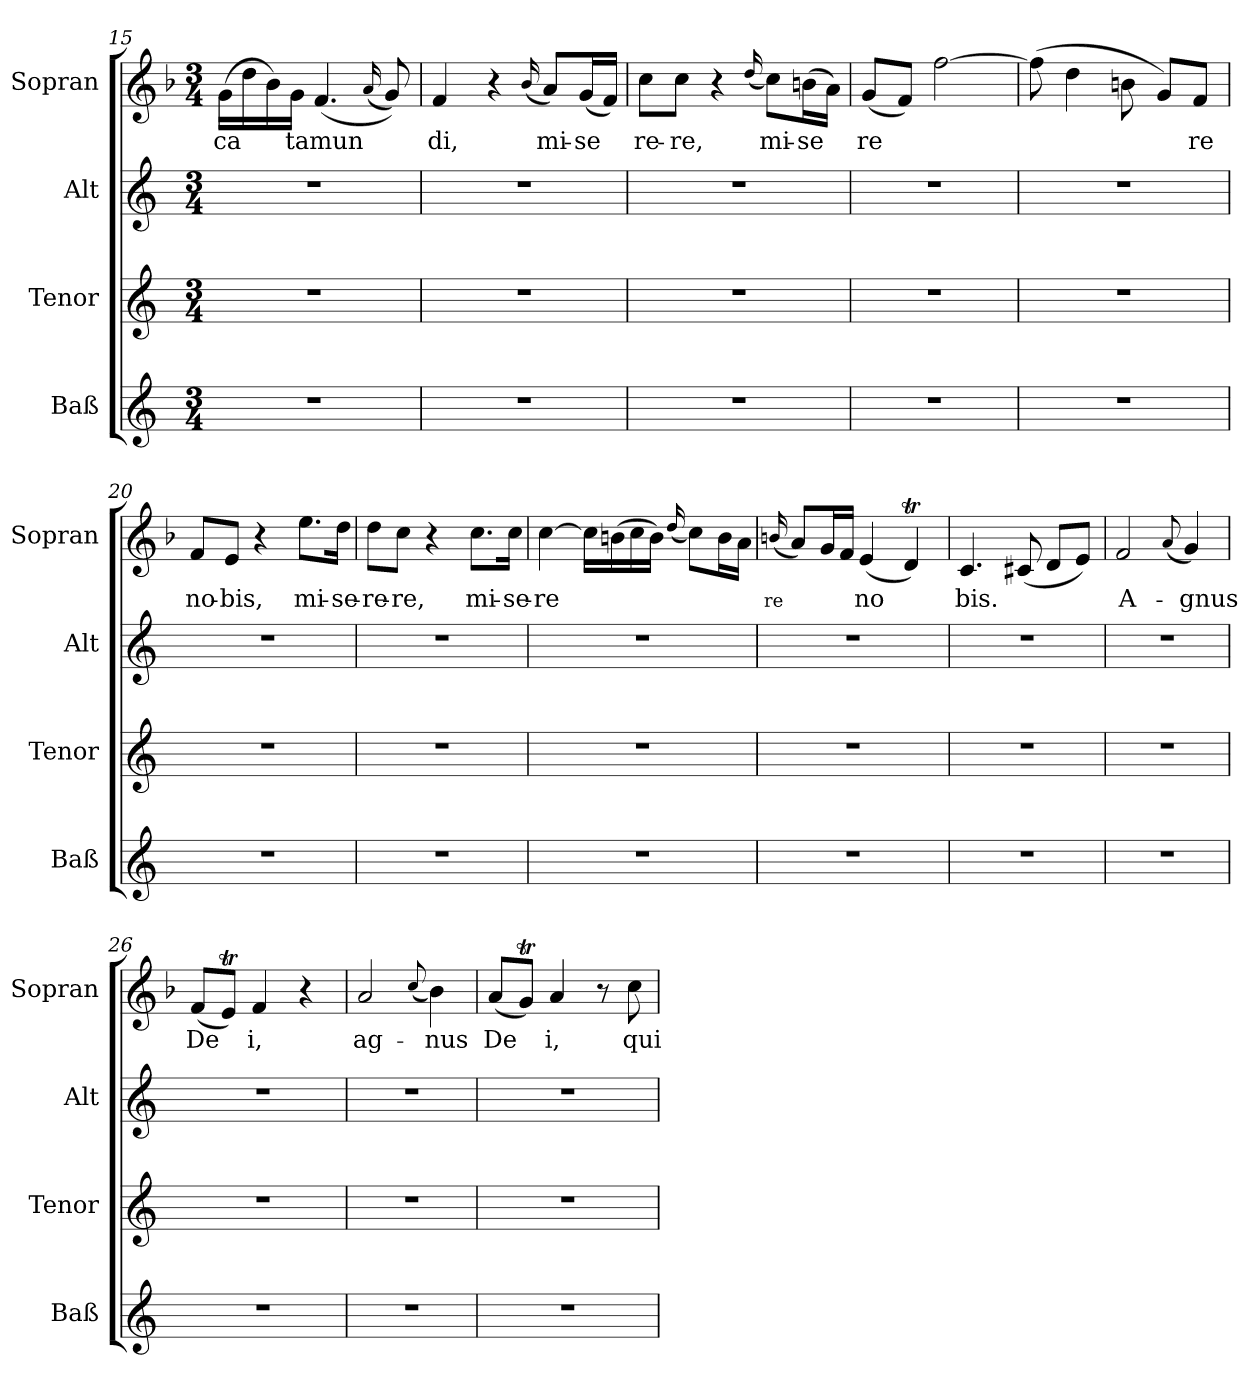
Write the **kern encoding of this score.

**kern	**kern	**kern	**kern	**text
*part4	*part3	*part2	*part1	*part1
*staff4	*staff3	*staff2	*staff1	*staff1
*I"Baß	*I"Tenor	*I"Alt	*I"Sopran	*
*I'Baß	*I'Tenor	*I'Alt	*I'Sopran	*
*clefG2	*clefG2	*clefG2	*clefG2	*
*k[]	*k[]	*k[]	*k[b-]	*
*M3/4	*M3/4	*M3/4	*M3/4	*
=15	=15	=15	=15	=15
!LO:N:vis=2	!LO:N:vis=2	!LO:N:vis=2	!	!LO:LY:b
2.r	2.r	2.r	(>16gLL	-ca
.	.	.	16dd	.
.	.	.	16b-)	.
!	!	!	!	!LO:LY:b
.	.	.	16gJJ	ta
!	!	!	!	!LO:LY:b
.	.	.	(<4.f	mun
.	.	.	(16qqa	.
.	.	.	(8g))	.
=16	=16	=16	=16	=16
!LO:N:vis=2	!LO:N:vis=2	!LO:N:vis=2	!	!LO:LY:b
2.r	2.r	2.r	4f	di,
.	.	.	4r	.
.	.	.	(16qqb-/	.
!	!	!	!	!LO:LY:b
.	.	.	8aL)	mi-
!	!	!	!	!LO:LY:b
.	.	.	(<16gL	-se
.	.	.	16fJJ)	.
=17	=17	=17	=17	=17
!LO:N:vis=2	!LO:N:vis=2	!LO:N:vis=2	!	!LO:LY:b
2.r	2.r	2.r	8ccL	re-
!	!	!	!	!LO:LY:b
.	.	.	8ccJ	-re,
.	.	.	4r	.
.	.	.	(16qqdd/	.
!	!	!	!	!LO:LY:b
.	.	.	8ccL)	mi-
!	!	!	!	!LO:LY:b
.	.	.	(<16bnL	-se
.	.	.	16aJJ)	.
=18	=18	=18	=18	=18
!LO:N:vis=2	!LO:N:vis=2	!LO:N:vis=2	!	!LO:LY:b
2.r	2.r	2.r	(<8gL	re
.	.	.	8fJ)	.
.	.	.	[2ff	.
=19	=19	=19	=19	=19
!LO:N:vis=2	!LO:N:vis=2	!LO:N:vis=2	!	!
2.r	2.r	2.r	(>8ff]	.
.	.	.	4dd	.
.	.	.	8bn	.
.	.	.	8gL)	.
!	!	!	!	!LO:LY:b
.	.	.	8fJ	re
=20	=20	=20	=20	=20
!LO:N:vis=2	!LO:N:vis=2	!LO:N:vis=2	!	!LO:LY:b
2.r	2.r	2.r	8fL	no-
!	!	!	!	!LO:LY:b
.	.	.	8eJ	-bis,
.	.	.	4r	.
!	!	!	!	!LO:LY:b
.	.	.	8.eeL	mi-
!	!	!	!	!LO:LY:b
.	.	.	16ddJk	-se-
=21	=21	=21	=21	=21
!LO:N:vis=2	!LO:N:vis=2	!LO:N:vis=2	!	!LO:LY:b
2.r	2.r	2.r	8ddL	re-
!	!	!	!	!LO:LY:b
.	.	.	8ccJ	-re,
.	.	.	4r	.
!	!	!	!	!LO:LY:b
.	.	.	8.ccL	mi-
!	!	!	!	!LO:LY:b
.	.	.	16ccJk	-se-
=22	=22	=22	=22	=22
!LO:N:vis=2	!LO:N:vis=2	!LO:N:vis=2	!	!LO:LY:b
2.r	2.r	2.r	[4cc	-re
.	.	.	16ccLL]	.
.	.	.	(>16bn	.
.	.	.	16cc	.
.	.	.	16bJJ)	.
.	.	.	(16qqdd/	.
.	.	.	8ccL)	.
.	.	.	16bL	.
.	.	.	16aJJ	.
=23	=23	=23	=23	=23
!	!	!	!	!LO:LY:b
.	.	.	(16qqbn/	re
!LO:N:vis=2	!LO:N:vis=2	!LO:N:vis=2	!	!
2.r	2.r	2.r	8aL)	.
.	.	.	16gL	.
.	.	.	16fJJ	.
!	!	!	!	!LO:LY:b
.	.	.	(<4e	no
.	.	.	4dT)	.
=24	=24	=24	=24	=24
!LO:N:vis=2	!LO:N:vis=2	!LO:N:vis=2	!	!LO:LY:b
2.r	2.r	2.r	4.c	bis.
.	.	.	(<8c#X	.
.	.	.	8dL	.
.	.	.	8eJ)	.
=25	=25	=25	=25	=25
!LO:N:vis=2	!LO:N:vis=2	!LO:N:vis=2	!	!LO:LY:b
2.r	2.r	2.r	2f	A-
.	.	.	(8qqa	.
!	!	!	!	!LO:LY:b
.	.	.	4g)	-gnus
=26	=26	=26	=26	=26
!LO:N:vis=2	!LO:N:vis=2	!LO:N:vis=2	!	!LO:LY:b
2.r	2.r	2.r	(<8fL	De
.	.	.	8etJ)	.
!	!	!	!	!LO:LY:b
.	.	.	4f	i,
.	.	.	4r	.
=27	=27	=27	=27	=27
!LO:N:vis=2	!LO:N:vis=2	!LO:N:vis=2	!	!LO:LY:b
2.r	2.r	2.r	2a	ag-
.	.	.	(8qqcc/	.
!	!	!	!	!LO:LY:b
.	.	.	4b-)	-nus
=28	=28	=28	=28	=28
!LO:N:vis=2	!LO:N:vis=2	!LO:N:vis=2	!	!LO:LY:b
2.r	2.r	2.r	(<8aL	De
.	.	.	8gTJ)	.
!	!	!	!	!LO:LY:b
.	.	.	4a	i,
.	.	.	8r	.
!	!	!	!	!LO:LY:b
.	.	.	8cc	qui
=	=	=	=	=
*-	*-	*-	*-	*-
